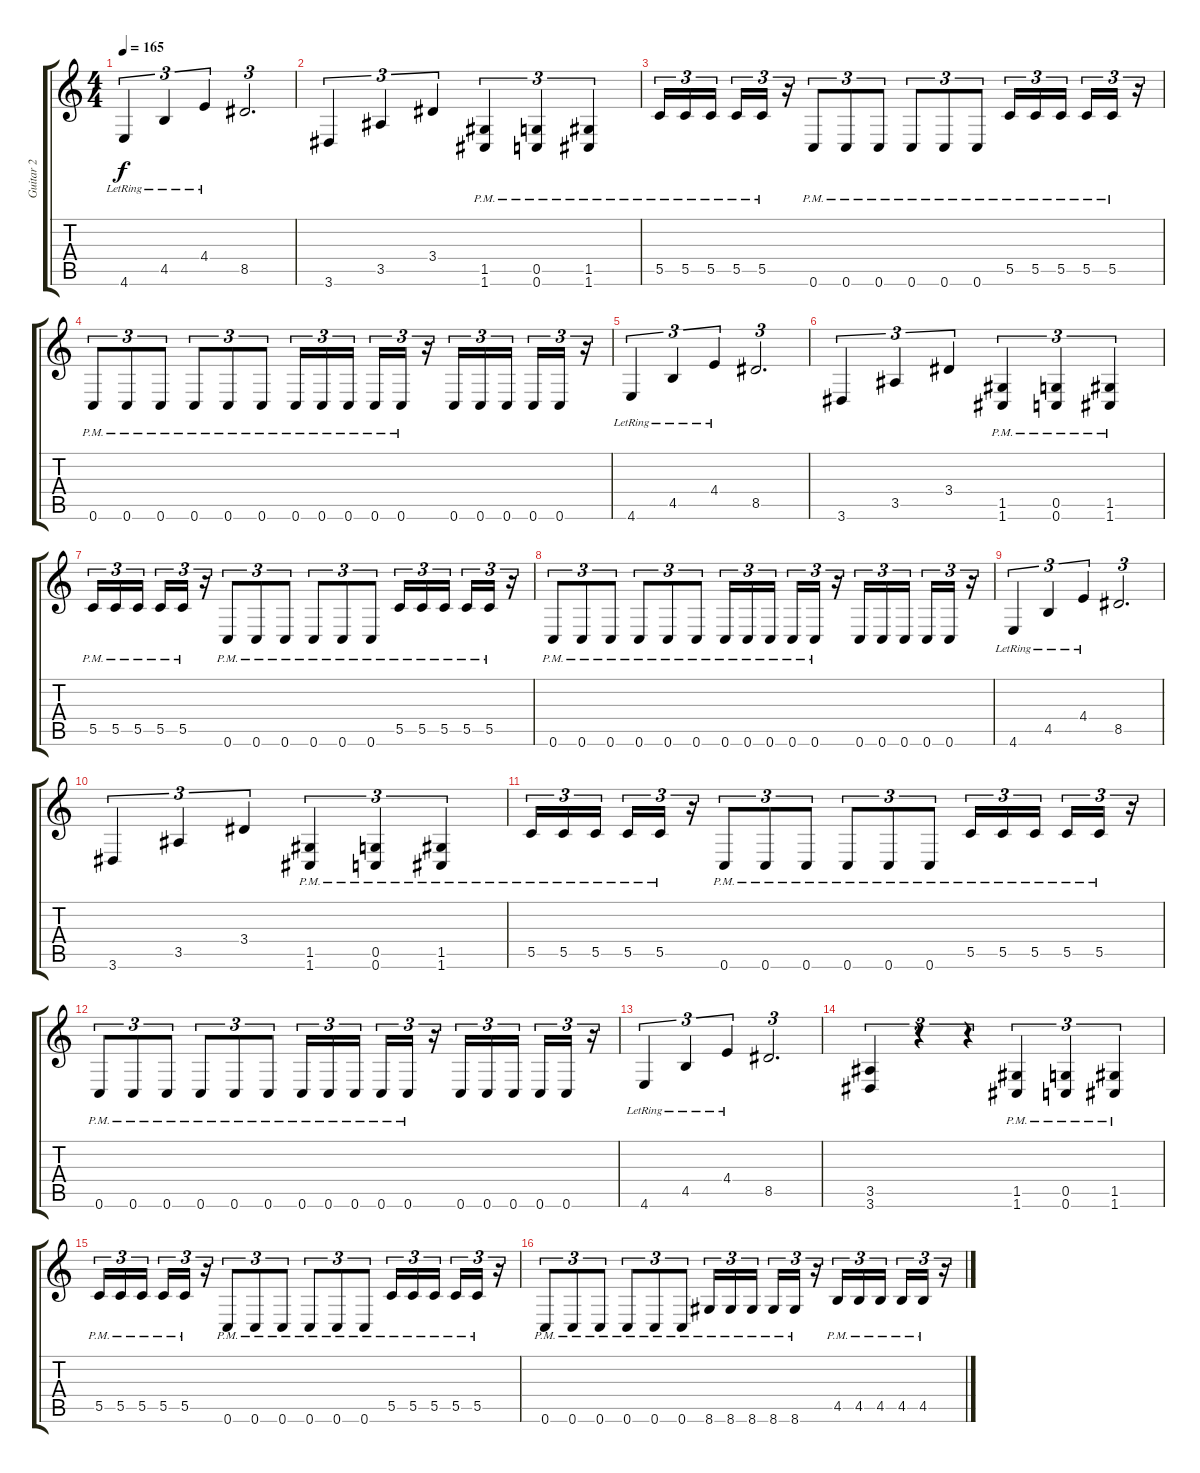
\track ("Guitar 2" "Guitar 2") {instrument distortionguitar}
\staff {score tabs}
\tuning (D4 A3 F3 C3 G2 C2) {hide}
\ts (4 4)
\tempo 165
\clef g2
\ks c
4.6{lr}.4{tu (3 2) dy f} 4.5{lr}.4{tu (3 2)} 4.4{lr}.4{tu (3 2)} 8.5.2{d tu (3 2)} |
3.6.4{tu (3 2)} 3.5.4{tu (3 2)} 3.4.4{tu (3 2)} (1.5{pm} 1.6{pm}).4{tu (3 2)} (0.5{pm} 0.6{pm}).4{tu (3 2)} (1.5{pm} 1.6{pm}).4{tu (3 2)} |
5.5{pm}.16{tu (3 2)} 5.5{pm}.16{tu (3 2)} 5.5{pm}.16{tu (3 2) beam splitsecondary} 5.5{pm}.16{tu (3 2)} 5.5{pm}.16{tu (3 2)} r.16{tu (3 2)} 0.6{pm}.8{tu (3 2)} 0.6{pm}.8{tu (3 2)} 0.6{pm}.8{tu (3 2)} 0.6{pm}.8{tu (3 2)} 0.6{pm}.8{tu (3 2)} 0.6{pm}.8{tu (3 2)} 5.5{pm}.16{tu (3 2)} 5.5{pm}.16{tu (3 2)} 5.5{pm}.16{tu (3 2) beam splitsecondary} 5.5{pm}.16{tu (3 2)} 5.5{pm}.16{tu (3 2)} r.16{tu (3 2)} |
0.6{pm}.8{tu (3 2)} 0.6{pm}.8{tu (3 2)} 0.6{pm}.8{tu (3 2)} 0.6{pm}.8{tu (3 2)} 0.6{pm}.8{tu (3 2)} 0.6{pm}.8{tu (3 2)} 0.6{pm}.16{tu (3 2)} 0.6{pm}.16{tu (3 2)} 0.6{pm}.16{tu (3 2) beam splitsecondary} 0.6{pm}.16{tu (3 2)} 0.6{pm}.16{tu (3 2)} r.16{tu (3 2)} 0.6.16{tu (3 2)} 0.6.16{tu (3 2)} 0.6.16{tu (3 2) beam splitsecondary} 0.6.16{tu (3 2)} 0.6.16{tu (3 2)} r.16{tu (3 2)} |
4.6{lr}.4{tu (3 2)} 4.5{lr}.4{tu (3 2)} 4.4{lr}.4{tu (3 2)} 8.5.2{d tu (3 2)} |
3.6.4{tu (3 2)} 3.5.4{tu (3 2)} 3.4.4{tu (3 2)} (1.5{pm} 1.6{pm}).4{tu (3 2)} (0.5{pm} 0.6{pm}).4{tu (3 2)} (1.5{pm} 1.6{pm}).4{tu (3 2)} |
5.5{pm}.16{tu (3 2)} 5.5{pm}.16{tu (3 2)} 5.5{pm}.16{tu (3 2) beam splitsecondary} 5.5{pm}.16{tu (3 2)} 5.5{pm}.16{tu (3 2)} r.16{tu (3 2)} 0.6{pm}.8{tu (3 2)} 0.6{pm}.8{tu (3 2)} 0.6{pm}.8{tu (3 2)} 0.6{pm}.8{tu (3 2)} 0.6{pm}.8{tu (3 2)} 0.6{pm}.8{tu (3 2)} 5.5{pm}.16{tu (3 2)} 5.5{pm}.16{tu (3 2)} 5.5{pm}.16{tu (3 2) beam splitsecondary} 5.5{pm}.16{tu (3 2)} 5.5{pm}.16{tu (3 2)} r.16{tu (3 2)} |
0.6{pm}.8{tu (3 2)} 0.6{pm}.8{tu (3 2)} 0.6{pm}.8{tu (3 2)} 0.6{pm}.8{tu (3 2)} 0.6{pm}.8{tu (3 2)} 0.6{pm}.8{tu (3 2)} 0.6{pm}.16{tu (3 2)} 0.6{pm}.16{tu (3 2)} 0.6{pm}.16{tu (3 2) beam splitsecondary} 0.6{pm}.16{tu (3 2)} 0.6{pm}.16{tu (3 2)} r.16{tu (3 2)} 0.6.16{tu (3 2)} 0.6.16{tu (3 2)} 0.6.16{tu (3 2) beam splitsecondary} 0.6.16{tu (3 2)} 0.6.16{tu (3 2)} r.16{tu (3 2)} |
4.6{lr}.4{tu (3 2)} 4.5{lr}.4{tu (3 2)} 4.4{lr}.4{tu (3 2)} 8.5.2{d tu (3 2)} |
3.6.4{tu (3 2)} 3.5.4{tu (3 2)} 3.4.4{tu (3 2)} (1.5{pm} 1.6{pm}).4{tu (3 2)} (0.5{pm} 0.6{pm}).4{tu (3 2)} (1.5{pm} 1.6{pm}).4{tu (3 2)} |
5.5{pm}.16{tu (3 2)} 5.5{pm}.16{tu (3 2)} 5.5{pm}.16{tu (3 2) beam splitsecondary} 5.5{pm}.16{tu (3 2)} 5.5{pm}.16{tu (3 2)} r.16{tu (3 2)} 0.6{pm}.8{tu (3 2)} 0.6{pm}.8{tu (3 2)} 0.6{pm}.8{tu (3 2)} 0.6{pm}.8{tu (3 2)} 0.6{pm}.8{tu (3 2)} 0.6{pm}.8{tu (3 2)} 5.5{pm}.16{tu (3 2)} 5.5{pm}.16{tu (3 2)} 5.5{pm}.16{tu (3 2) beam splitsecondary} 5.5{pm}.16{tu (3 2)} 5.5{pm}.16{tu (3 2)} r.16{tu (3 2)} |
0.6{pm}.8{tu (3 2)} 0.6{pm}.8{tu (3 2)} 0.6{pm}.8{tu (3 2)} 0.6{pm}.8{tu (3 2)} 0.6{pm}.8{tu (3 2)} 0.6{pm}.8{tu (3 2)} 0.6{pm}.16{tu (3 2)} 0.6{pm}.16{tu (3 2)} 0.6{pm}.16{tu (3 2) beam splitsecondary} 0.6{pm}.16{tu (3 2)} 0.6{pm}.16{tu (3 2)} r.16{tu (3 2)} 0.6.16{tu (3 2)} 0.6.16{tu (3 2)} 0.6.16{tu (3 2) beam splitsecondary} 0.6.16{tu (3 2)} 0.6.16{tu (3 2)} r.16{tu (3 2)} |
4.6{lr}.4{tu (3 2)} 4.5{lr}.4{tu (3 2)} 4.4{lr}.4{tu (3 2)} 8.5.2{d tu (3 2)} |
(3.5 3.6).4{tu (3 2)} r.4{tu (3 2)} r.4{tu (3 2)} (1.5{pm} 1.6{pm}).4{tu (3 2)} (0.5{pm} 0.6{pm}).4{tu (3 2)} (1.5{pm} 1.6{pm}).4{tu (3 2)} |
5.5{pm}.16{tu (3 2)} 5.5{pm}.16{tu (3 2)} 5.5{pm}.16{tu (3 2) beam splitsecondary} 5.5{pm}.16{tu (3 2)} 5.5{pm}.16{tu (3 2)} r.16{tu (3 2)} 0.6{pm}.8{tu (3 2)} 0.6{pm}.8{tu (3 2)} 0.6{pm}.8{tu (3 2)} 0.6{pm}.8{tu (3 2)} 0.6{pm}.8{tu (3 2)} 0.6{pm}.8{tu (3 2)} 5.5{pm}.16{tu (3 2)} 5.5{pm}.16{tu (3 2)} 5.5{pm}.16{tu (3 2) beam splitsecondary} 5.5{pm}.16{tu (3 2)} 5.5{pm}.16{tu (3 2)} r.16{tu (3 2)} |
0.6{pm}.8{tu (3 2)} 0.6{pm}.8{tu (3 2)} 0.6{pm}.8{tu (3 2)} 0.6{pm}.8{tu (3 2)} 0.6{pm}.8{tu (3 2)} 0.6{pm}.8{tu (3 2)} 8.6{pm}.16{tu (3 2)} 8.6{pm}.16{tu (3 2)} 8.6{pm}.16{tu (3 2) beam splitsecondary} 8.6{pm}.16{tu (3 2)} 8.6{pm}.16{tu (3 2)} r.16{tu (3 2)} 4.5{pm}.16{tu (3 2)} 4.5{pm}.16{tu (3 2)} 4.5{pm}.16{tu (3 2) beam splitsecondary} 4.5{pm}.16{tu (3 2)} 4.5{pm}.16{tu (3 2)} r.16{tu (3 2)}
